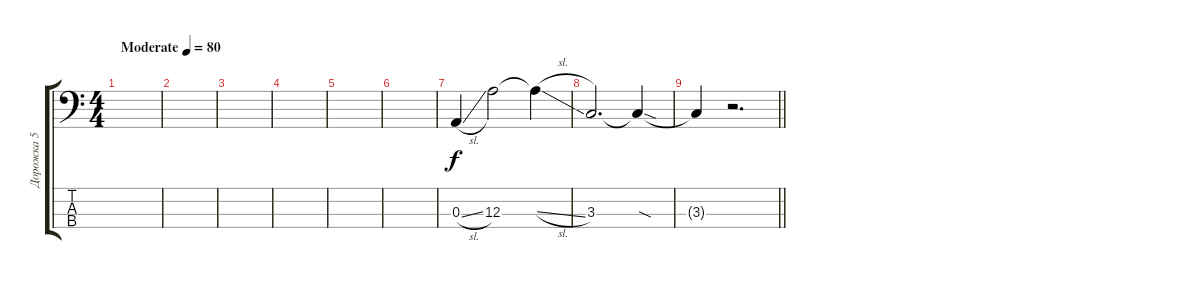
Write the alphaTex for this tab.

\track ("Дорожка 5" "Дорожка 5") {instrument electricbassfinger}
\staff {score tabs}
\tuning (G2 D2 A1 C1) {hide}
\ts (4 4)
\tempo (80 "Moderate")
\clef f4
\ks c
|
|
|
|
|
|
0.3{sl}.4 12.3.2 12.3{sl t}.4 |
3.3.2{d} 3.3{sod t}.4 |
\barLineRight lightlight
3.3{t}.4 r.2{d}
